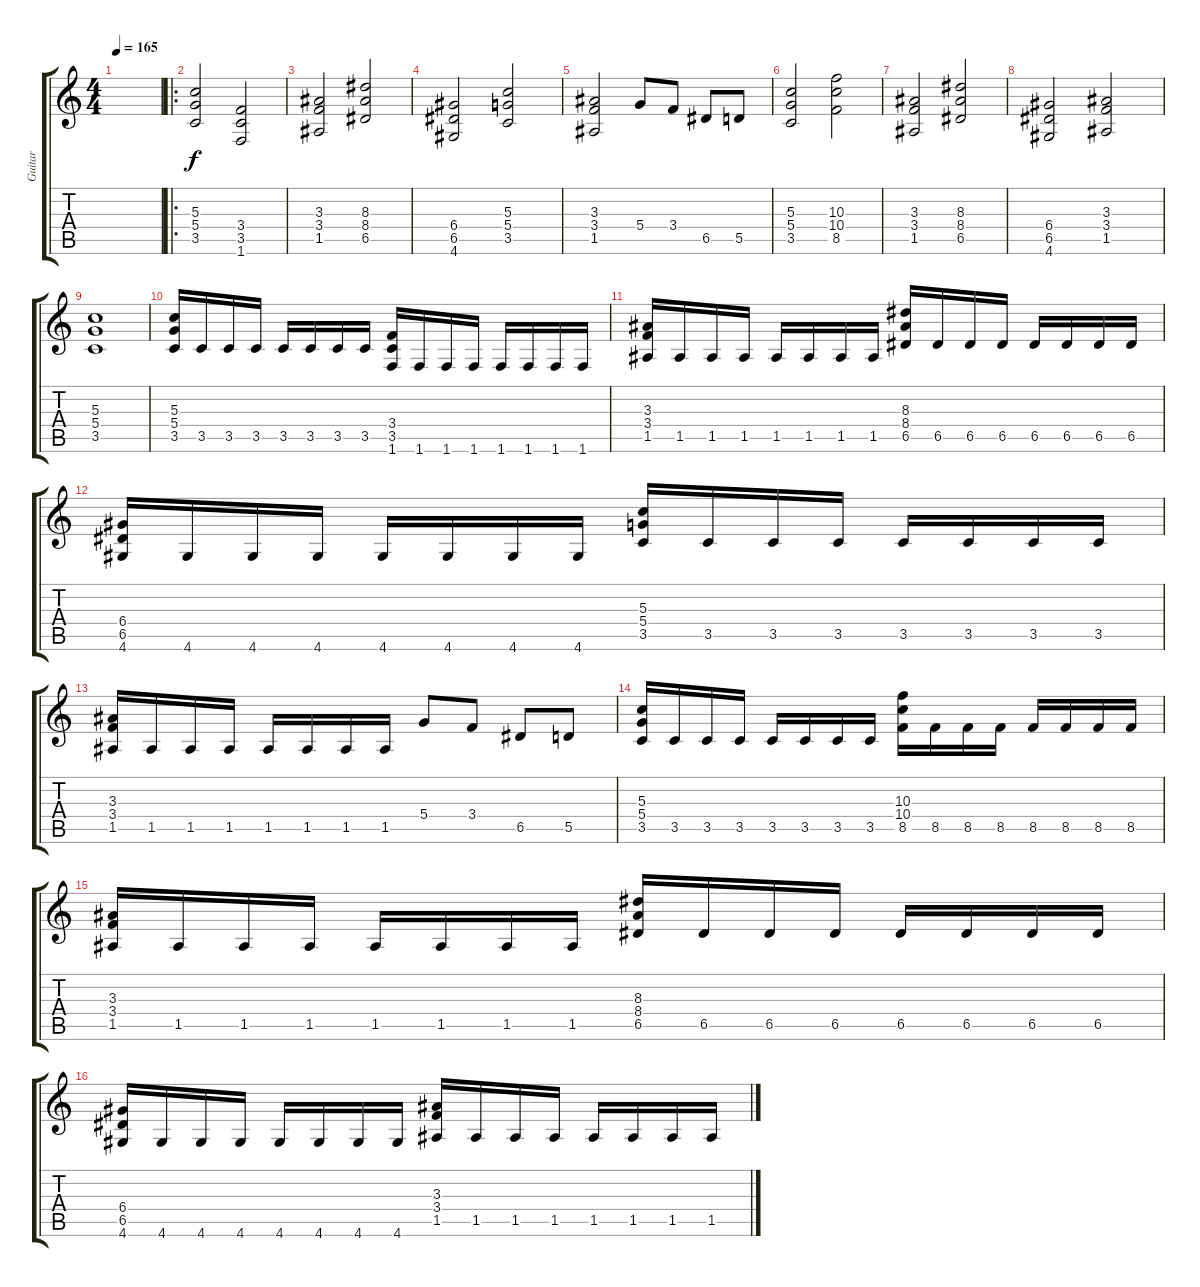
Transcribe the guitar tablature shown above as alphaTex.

\track ("Guitar" "Guitar") {instrument distortionguitar}
\staff {score tabs}
\tuning (E4 B3 G3 D3 A2 E2) {hide}
\ts (4 4)
\tempo 165
\clef g2
\ks c
|
\ro
(5.3 5.4 3.5).2 (3.4 3.5 1.6).2 |
(3.3 3.4 1.5).2 (8.3 8.4 6.5).2 |
(6.4 6.5 4.6).2 (5.3 5.4 3.5).2 |
(3.3 3.4 1.5).2 5.4.8 3.4.8 6.5.8 5.5.8 |
(5.3 5.4 3.5).2 (10.3 10.4 8.5).2 |
(3.3 3.4 1.5).2 (8.3 8.4 6.5).2 |
(6.4 6.5 4.6).2 (3.3 3.4 1.5).2 |
(5.3 5.4 3.5).1 |
(5.3 5.4 3.5).16 3.5.16 3.5.16 3.5.16 3.5.16 3.5.16 3.5.16 3.5.16 (3.4 3.5 1.6).16 1.6.16 1.6.16 1.6.16 1.6.16 1.6.16 1.6.16 1.6.16 |
(3.3 3.4 1.5).16 1.5.16 1.5.16 1.5.16 1.5.16 1.5.16 1.5.16 1.5.16 (8.3 8.4 6.5).16 6.5.16 6.5.16 6.5.16 6.5.16 6.5.16 6.5.16 6.5.16 |
(6.4 6.5 4.6).16 4.6.16 4.6.16 4.6.16 4.6.16 4.6.16 4.6.16 4.6.16 (5.3 5.4 3.5).16 3.5.16 3.5.16 3.5.16 3.5.16 3.5.16 3.5.16 3.5.16 |
(3.3 3.4 1.5).16 1.5.16 1.5.16 1.5.16 1.5.16 1.5.16 1.5.16 1.5.16 5.4.8 3.4.8 6.5.8 5.5.8 |
(5.3 5.4 3.5).16 3.5.16 3.5.16 3.5.16 3.5.16 3.5.16 3.5.16 3.5.16 (10.3 10.4 8.5).16 8.5.16 8.5.16 8.5.16 8.5.16 8.5.16 8.5.16 8.5.16 |
(3.3 3.4 1.5).16 1.5.16 1.5.16 1.5.16 1.5.16 1.5.16 1.5.16 1.5.16 (8.3 8.4 6.5).16 6.5.16 6.5.16 6.5.16 6.5.16 6.5.16 6.5.16 6.5.16 |
(6.4 6.5 4.6).16 4.6.16 4.6.16 4.6.16 4.6.16 4.6.16 4.6.16 4.6.16 (3.3 3.4 1.5).16 1.5.16 1.5.16 1.5.16 1.5.16 1.5.16 1.5.16 1.5.16
